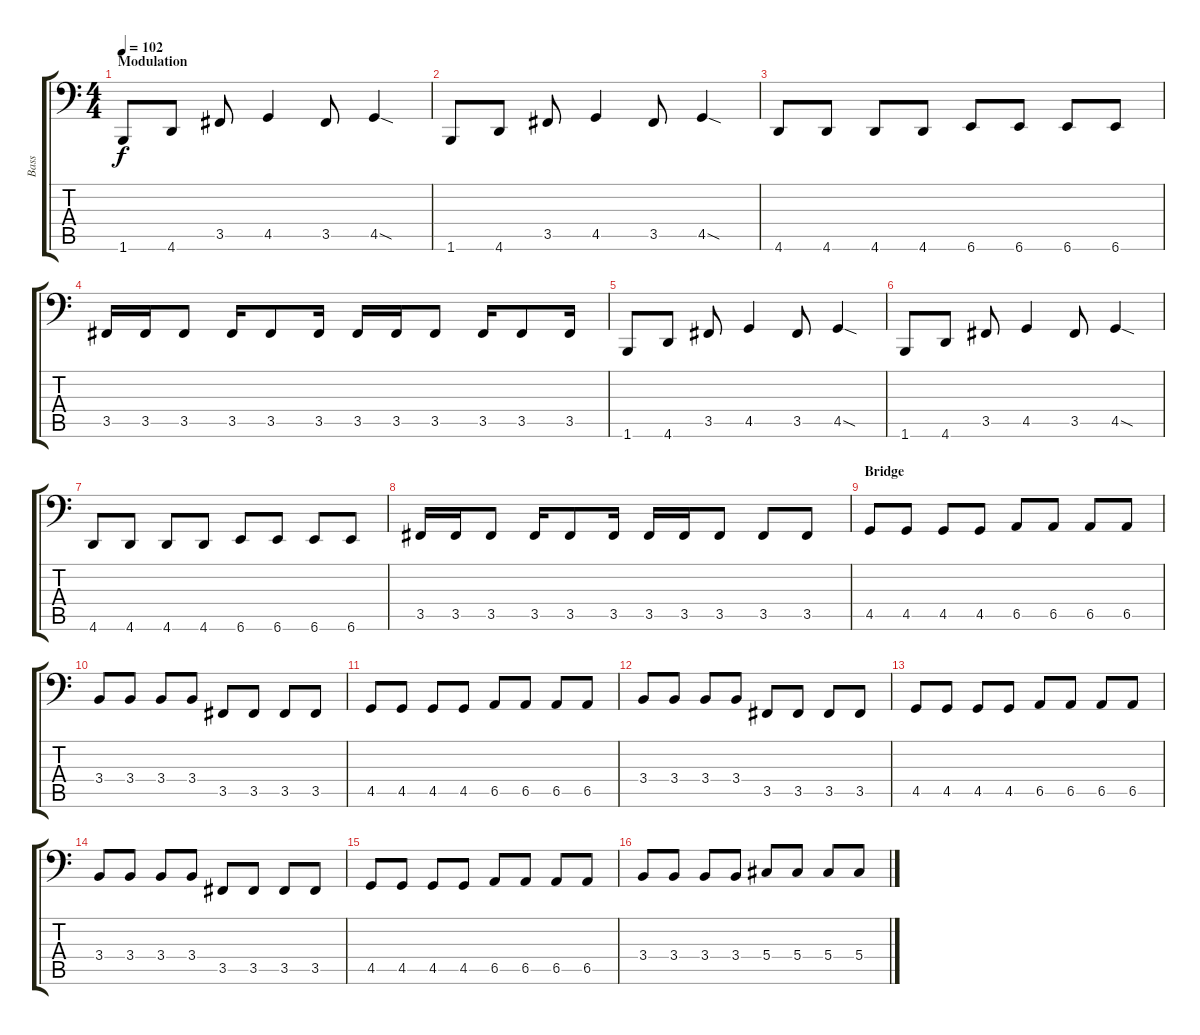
\track ("Bass" "Bass") {instrument electricbasspick}
\staff {score tabs}
\tuning (B2 Gb2 Db2 Ab1 Eb1 Bb0) {hide}
\ts (4 4)
\section ("" "Modulation")
\tempo 102
\clef f4
\ks c
1.6.8{dy f} 4.6.8 3.5.8 4.5.4 3.5.8 4.5{sod}.4 |
1.6.8 4.6.8 3.5.8 4.5.4 3.5.8 4.5{sod}.4 |
4.6.8 4.6.8 4.6.8 4.6.8 6.6.8 6.6.8 6.6.8 6.6.8 |
3.5.16 3.5.16 3.5.8 3.5.16 3.5.8 3.5.16 3.5.16 3.5.16 3.5.8 3.5.16 3.5.8 3.5.16 |
1.6.8 4.6.8 3.5.8 4.5.4 3.5.8 4.5{sod}.4 |
1.6.8 4.6.8 3.5.8 4.5.4 3.5.8 4.5{sod}.4 |
4.6.8 4.6.8 4.6.8 4.6.8 6.6.8 6.6.8 6.6.8 6.6.8 |
3.5.16 3.5.16 3.5.8 3.5.16 3.5.8 3.5.16 3.5.16 3.5.16 3.5.8 3.5.8 3.5.8 |
\section ("" "Bridge")
4.5.8 4.5.8 4.5.8 4.5.8 6.5.8 6.5.8 6.5.8 6.5.8 |
3.4.8 3.4.8 3.4.8 3.4.8 3.5.8 3.5.8 3.5.8 3.5.8 |
4.5.8 4.5.8 4.5.8 4.5.8 6.5.8 6.5.8 6.5.8 6.5.8 |
3.4.8 3.4.8 3.4.8 3.4.8 3.5.8 3.5.8 3.5.8 3.5.8 |
4.5.8 4.5.8 4.5.8 4.5.8 6.5.8 6.5.8 6.5.8 6.5.8 |
3.4.8 3.4.8 3.4.8 3.4.8 3.5.8 3.5.8 3.5.8 3.5.8 |
4.5.8 4.5.8 4.5.8 4.5.8 6.5.8 6.5.8 6.5.8 6.5.8 |
3.4.8 3.4.8 3.4.8 3.4.8 5.4.8 5.4.8 5.4.8 5.4.8
